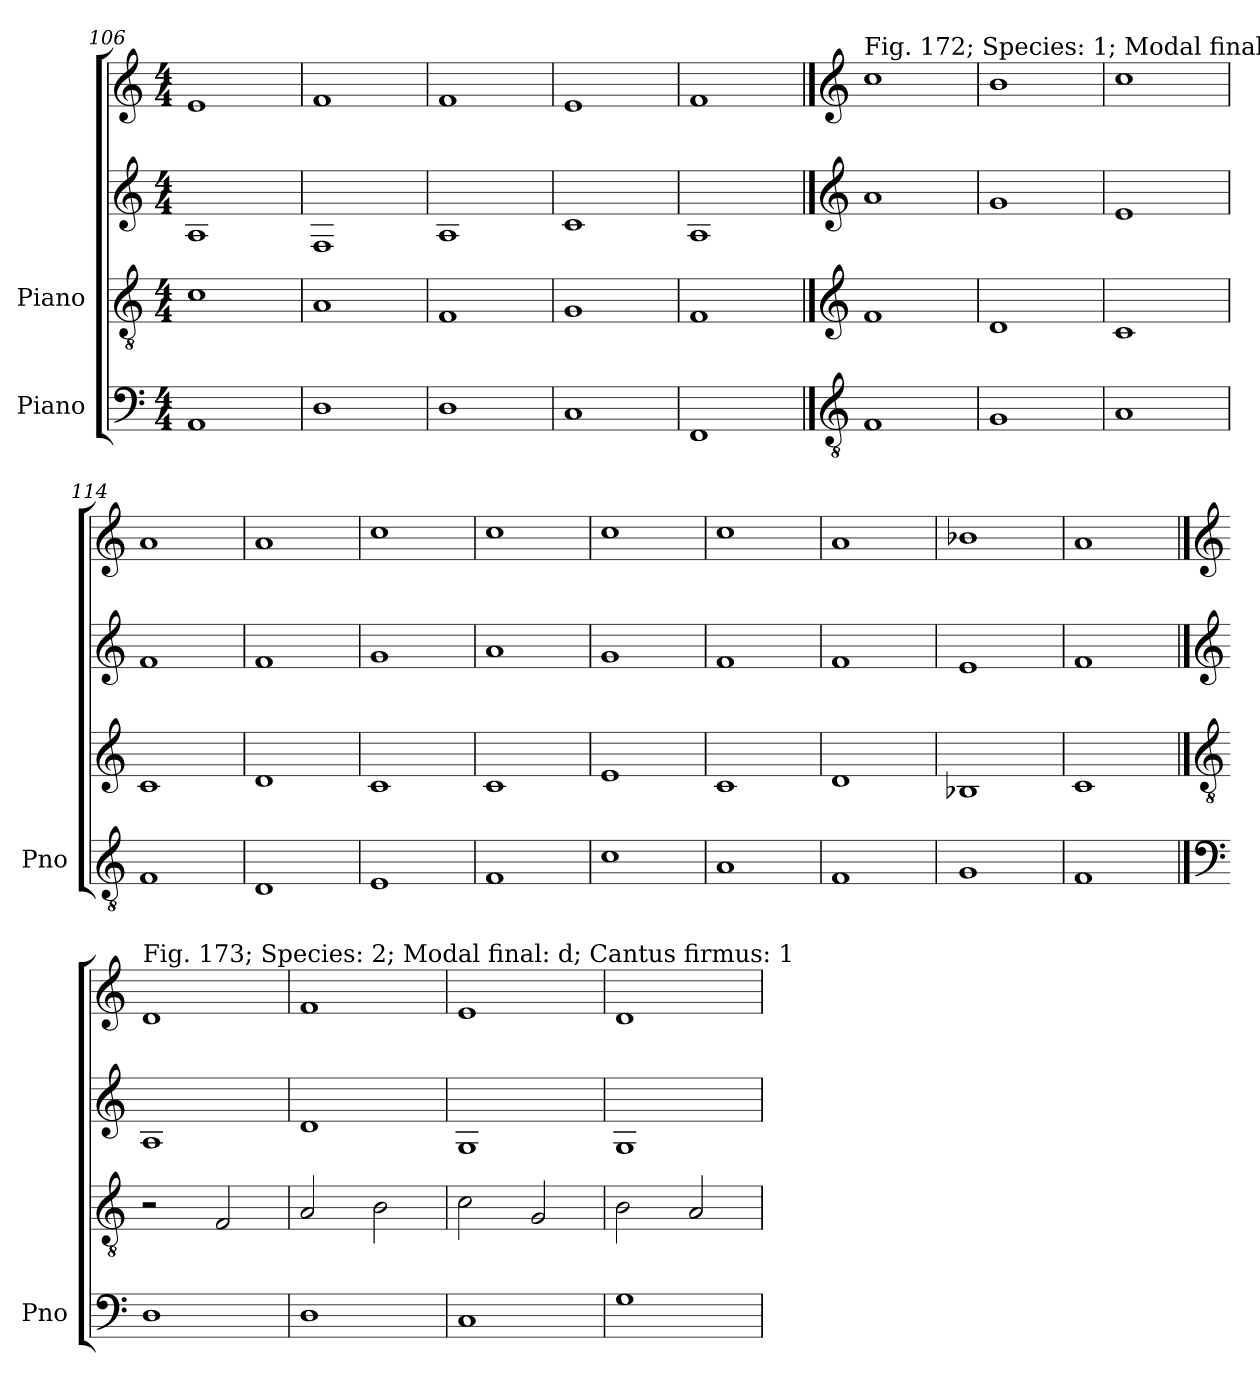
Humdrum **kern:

**kern	**kern	**kern	**kern
*part4	*part3	*part2	*part1
*staff4	*staff3	*staff2	*staff1
*I"Piano	*I"Piano	*	*
*I'Pno	*	*	*
*clefF4	*clefGv2	*clefG2	*clefG2
*k[]	*k[]	*k[]	*k[]
*M4/4	*M4/4	*M4/4	*M4/4
=106	=106	=106	=106
1AA	1c	1A	1e
=107	=107	=107	=107
1D	1A	1F	1f
=108	=108	=108	=108
1D	1F	1A	1f
=109	=109	=109	=109
1C	1G	1c	1e
=110	=110	=110	=110
1FF	1F	1A	1f
!!LO:LB:g=z
==111	==111	==111	==111
*clefGv2	*clefG2	*clefG2	*clefG2
!	!	!	!LO:TX:a:t=Fig. 172; Species&colon; 1; Modal final&colon; f; Cantus firmus&colon; 4
1F	1f	1a	1cc
=112	=112	=112	=112
1G	1d	1g	1b
=113	=113	=113	=113
1A	1c	1e	1cc
=114	=114	=114	=114
1F	1c	1f	1a
=115	=115	=115	=115
1D	1d	1f	1a
=116	=116	=116	=116
1E	1c	1g	1cc
=117	=117	=117	=117
1F	1c	1a	1cc
=118	=118	=118	=118
1c	1e	1g	1cc
=119	=119	=119	=119
1A	1c	1f	1cc
=120	=120	=120	=120
1F	1d	1f	1a
=121	=121	=121	=121
1G	1B-X	1e	1b-X
=122	=122	=122	=122
1F	1c	1f	1a
!!LO:LB:g=z
==123	==123	==123	==123
*clefF4	*clefGv2	*clefG2	*clefG2
!	!	!	!LO:TX:a:t=Fig. 173; Species&colon; 2; Modal final&colon; d; Cantus firmus&colon; 1
1D	2r	1A	1d
.	2F/	.	.
=124	=124	=124	=124
1D	2A/	1d	1f
.	2B\	.	.
=125	=125	=125	=125
1C	2c\	1G	1e
.	2G/	.	.
=126	=126	=126	=126
1G	2B\	1G	1d
.	2A/	.	.
=	=	=	=
*-	*-	*-	*-
